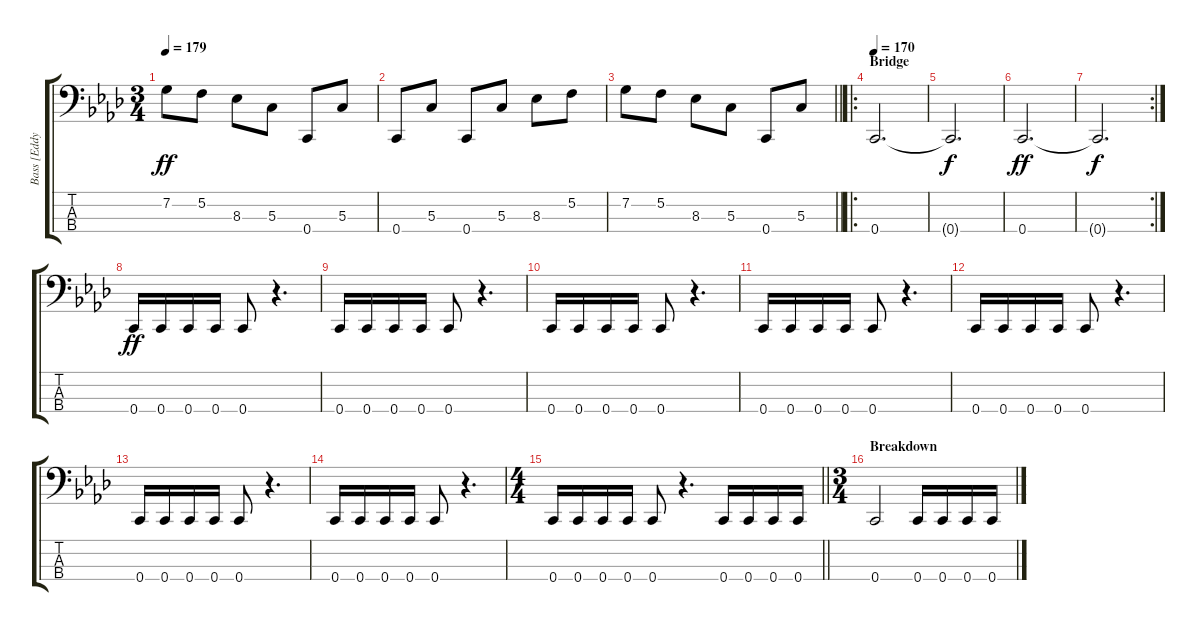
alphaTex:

\track ("Bass [Eddy]" "Bass [Eddy") {instrument electricbasspick}
\staff {score tabs}
\tuning (F2 C2 G1 C1) {hide}
\ts (3 4)
\tempo 179
\clef f4
\ks ab
7.2.8{dy ff} 5.2.8 8.3.8 5.3.8 0.4.8 5.3.8 |
0.4.8 5.3.8 0.4.8 5.3.8 8.3.8 5.2.8 |
\barLineRight lightlight
7.2.8 5.2.8 8.3.8 5.3.8 0.4.8 5.3.8 |
\ro
\section ("" "Bridge")
\tempo 170
0.4.2{d} |
0.4{t}.2{d dy f} |
0.4.2{d dy ff} |
\rc 2
0.4{t}.2{d dy f} |
0.4.16{dy ff} 0.4.16 0.4.16 0.4.16 0.4.8 r.4{d} |
0.4.16 0.4.16 0.4.16 0.4.16 0.4.8 r.4{d} |
0.4.16 0.4.16 0.4.16 0.4.16 0.4.8 r.4{d} |
0.4.16 0.4.16 0.4.16 0.4.16 0.4.8 r.4{d} |
0.4.16 0.4.16 0.4.16 0.4.16 0.4.8 r.4{d} |
0.4.16 0.4.16 0.4.16 0.4.16 0.4.8 r.4{d} |
0.4.16 0.4.16 0.4.16 0.4.16 0.4.8 r.4{d} |
\ts (4 4)
\barLineRight lightlight
0.4.16 0.4.16 0.4.16 0.4.16 0.4.8 r.4{d} 0.4.16 0.4.16 0.4.16 0.4.16 |
\ts (3 4)
\section ("" "Breakdown")
0.4.2 0.4.16 0.4.16 0.4.16 0.4.16
